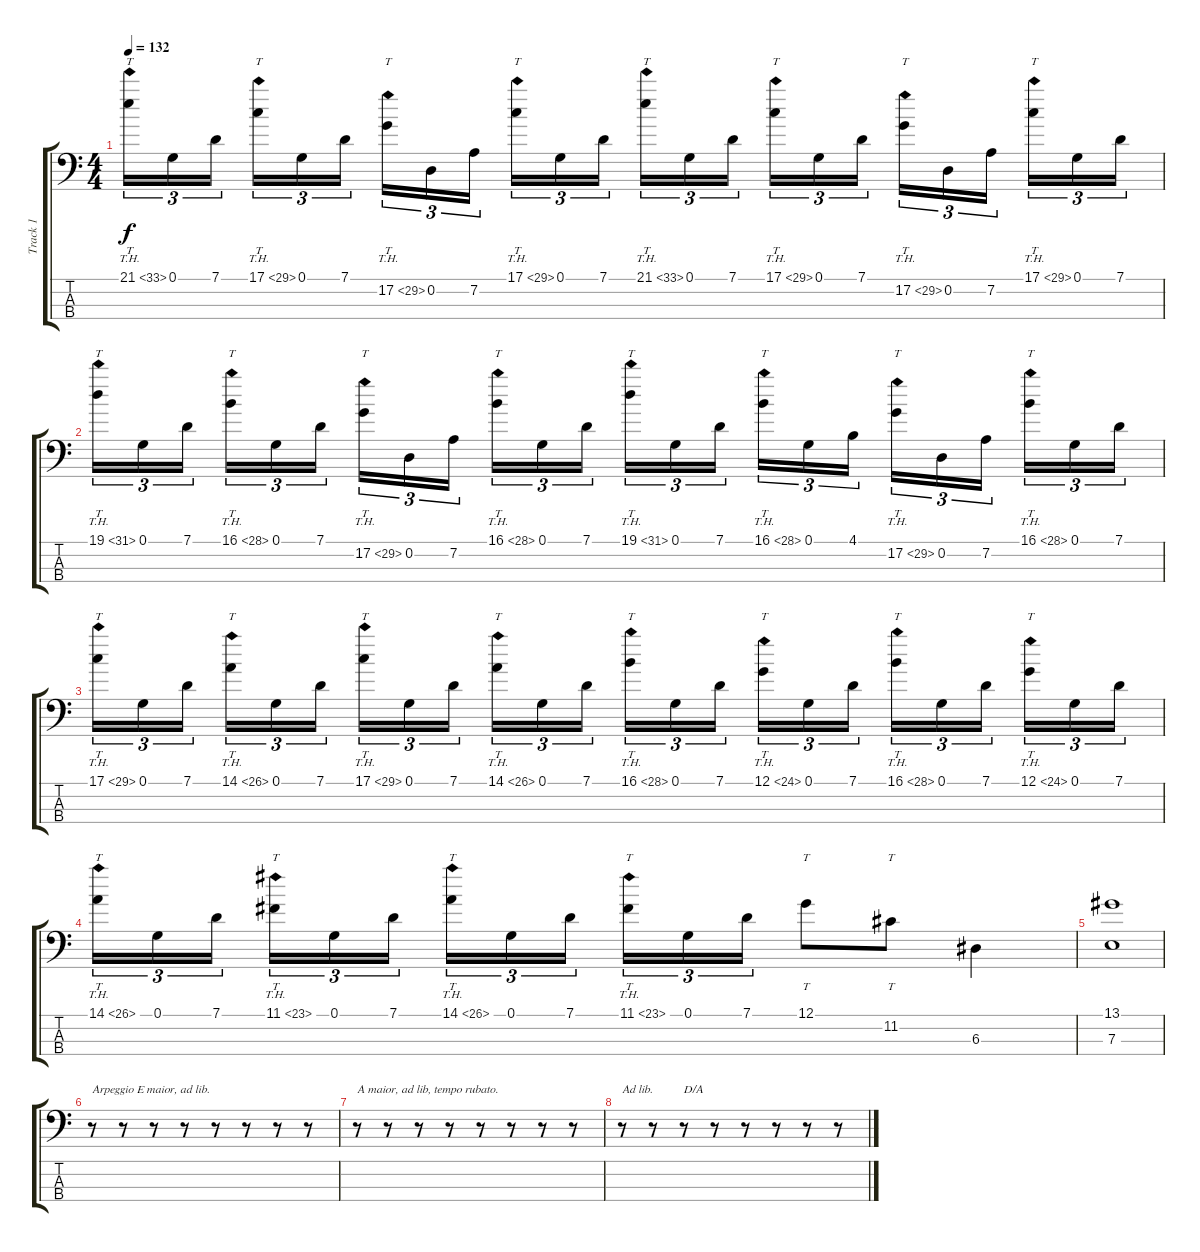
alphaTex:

\track ("Track 1" "Track 1") {instrument slapbass2}
\staff {score tabs}
\tuning (G2 D2 A1 E1) {hide}
\ts (4 4)
\tempo 132
\clef f4
\ks c
21.1{th 12}.16{tt tu (3 2) dy f} 0.1.16{tu (3 2)} 7.1.16{tu (3 2)} 17.1{th 12}.16{tt tu (3 2)} 0.1.16{tu (3 2)} 7.1.16{tu (3 2)} 17.2{th 12}.16{tt tu (3 2)} 0.2.16{tu (3 2)} 7.2.16{tu (3 2)} 17.1{th 12}.16{tt tu (3 2)} 0.1.16{tu (3 2)} 7.1.16{tu (3 2)} 21.1{th 12}.16{tt tu (3 2)} 0.1.16{tu (3 2)} 7.1.16{tu (3 2)} 17.1{th 12}.16{tt tu (3 2)} 0.1.16{tu (3 2)} 7.1.16{tu (3 2)} 17.2{th 12}.16{tt tu (3 2)} 0.2.16{tu (3 2)} 7.2.16{tu (3 2)} 17.1{th 12}.16{tt tu (3 2)} 0.1.16{tu (3 2)} 7.1.16{tu (3 2)} |
19.1{th 12}.16{tt tu (3 2)} 0.1.16{tu (3 2)} 7.1.16{tu (3 2)} 16.1{th 12}.16{tt tu (3 2)} 0.1.16{tu (3 2)} 7.1.16{tu (3 2)} 17.2{th 12}.16{tt tu (3 2)} 0.2.16{tu (3 2)} 7.2.16{tu (3 2)} 16.1{th 12}.16{tt tu (3 2)} 0.1.16{tu (3 2)} 7.1.16{tu (3 2)} 19.1{th 12}.16{tt tu (3 2)} 0.1.16{tu (3 2)} 7.1.16{tu (3 2)} 16.1{th 12}.16{tt tu (3 2)} 0.1.16{tu (3 2)} 4.1.16{tu (3 2)} 17.2{th 12}.16{tt tu (3 2)} 0.2.16{tu (3 2)} 7.2.16{tu (3 2)} 16.1{th 12}.16{tt tu (3 2)} 0.1.16{tu (3 2)} 7.1.16{tu (3 2)} |
17.1{th 12}.16{tt tu (3 2)} 0.1.16{tu (3 2)} 7.1.16{tu (3 2)} 14.1{th 12}.16{tt tu (3 2)} 0.1.16{tu (3 2)} 7.1.16{tu (3 2)} 17.1{th 12}.16{tt tu (3 2)} 0.1.16{tu (3 2)} 7.1.16{tu (3 2)} 14.1{th 12}.16{tt tu (3 2)} 0.1.16{tu (3 2)} 7.1.16{tu (3 2)} 16.1{th 12}.16{tt tu (3 2)} 0.1.16{tu (3 2)} 7.1.16{tu (3 2)} 12.1{th 12}.16{tt tu (3 2)} 0.1.16{tu (3 2)} 7.1.16{tu (3 2)} 16.1{th 12}.16{tt tu (3 2)} 0.1.16{tu (3 2)} 7.1.16{tu (3 2)} 12.1{th 12}.16{tt tu (3 2)} 0.1.16{tu (3 2)} 7.1.16{tu (3 2)} |
14.1{th 12}.16{tt tu (3 2)} 0.1.16{tu (3 2)} 7.1.16{tu (3 2)} 11.1{th 12}.16{tt tu (3 2)} 0.1.16{tu (3 2)} 7.1.16{tu (3 2)} 14.1{th 12}.16{tt tu (3 2)} 0.1.16{tu (3 2)} 7.1.16{tu (3 2)} 11.1{th 12}.16{tt tu (3 2)} 0.1.16{tu (3 2)} 7.1.16{tu (3 2)} 12.1.8{tt} 11.2.8{tt} 6.3.4 |
(13.1 7.3).1 |
r.8{txt "Arpeggio E maior, ad lib."} r.8 r.8 r.8 r.8 r.8 r.8 r.8 |
r.8{txt "A maior, ad lib, tempo rubato."} r.8 r.8 r.8 r.8 r.8 r.8 r.8 |
r.8{txt "Ad lib."} r.8 r.8{txt "D/A"} r.8 r.8 r.8 r.8 r.8
